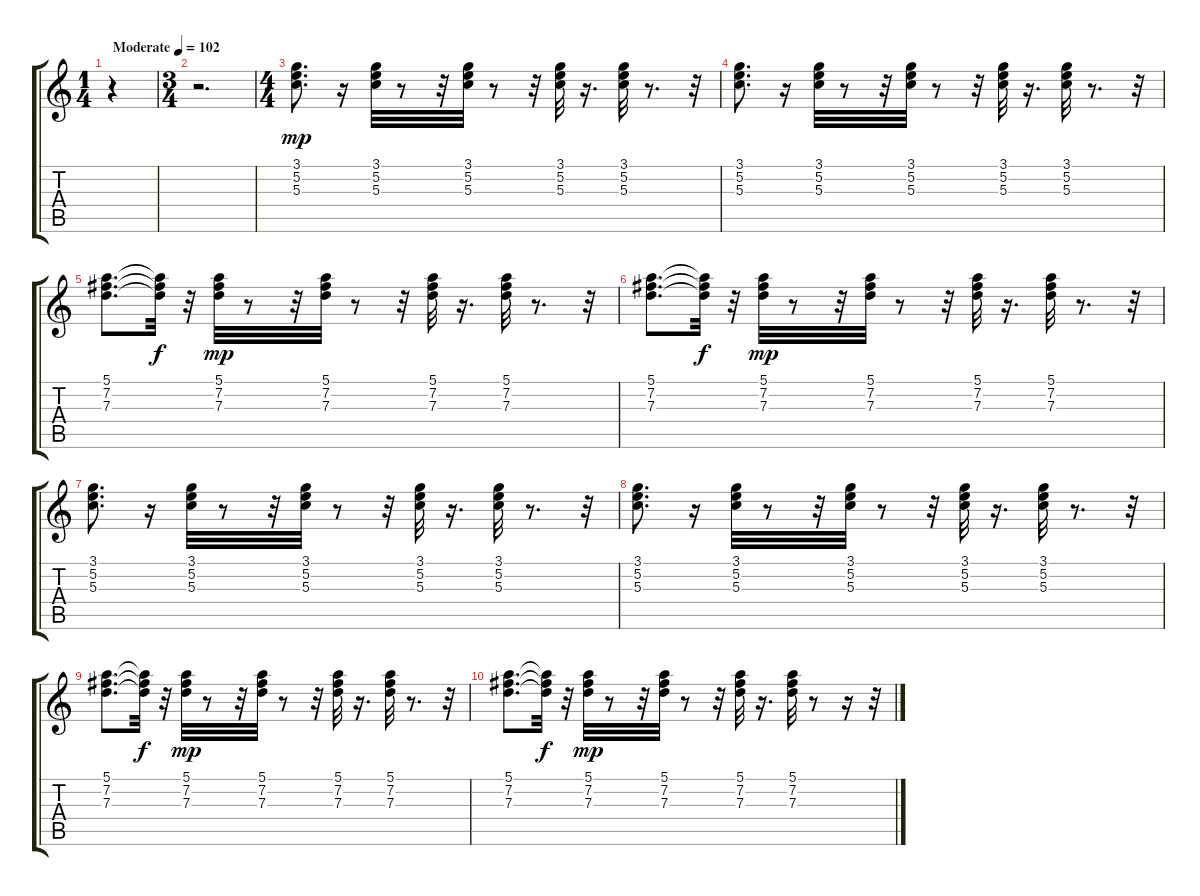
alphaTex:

\track "" {instrument electricguitarclean}
\staff {score tabs}
\tuning (E4 B3 G3 D3 A2 E2) {hide}
\ts (1 4)
\tempo (102 "Moderate")
\clef g2
\ks c
r.4{dy mp instrument electricguitarclean} |
\ts (3 4)
r.2{d} |
\ts (4 4)
(3.1 5.2 5.3).8{d} r.16 (3.1 5.2 5.3).32 r.8 r.32 (3.1 5.2 5.3).32 r.8 r.32 (3.1 5.2 5.3).32 r.16{d} (3.1 5.2 5.3).32 r.8{d} r.32 |
(3.1 5.2 5.3).8{d} r.16 (3.1 5.2 5.3).32 r.8 r.32 (3.1 5.2 5.3).32 r.8 r.32 (3.1 5.2 5.3).32 r.16{d} (3.1 5.2 5.3).32 r.8{d} r.32 |
(5.1 7.2 7.3).8{d} (5.1{t} 7.2{t} 7.3{t}).32{dy f} r.32 (5.1 7.2 7.3).32{dy mp} r.8 r.32 (5.1 7.2 7.3).32 r.8 r.32 (5.1 7.2 7.3).32 r.16{d} (5.1 7.2 7.3).32 r.8{d} r.32 |
(5.1 7.2 7.3).8{d} (5.1{t} 7.2{t} 7.3{t}).32{dy f} r.32 (5.1 7.2 7.3).32{dy mp} r.8 r.32 (5.1 7.2 7.3).32 r.8 r.32 (5.1 7.2 7.3).32 r.16{d} (5.1 7.2 7.3).32 r.8{d} r.32 |
(3.1 5.2 5.3).8{d} r.16 (3.1 5.2 5.3).32 r.8 r.32 (3.1 5.2 5.3).32 r.8 r.32 (3.1 5.2 5.3).32 r.16{d} (3.1 5.2 5.3).32 r.8{d} r.32 |
(3.1 5.2 5.3).8{d} r.16 (3.1 5.2 5.3).32 r.8 r.32 (3.1 5.2 5.3).32 r.8 r.32 (3.1 5.2 5.3).32 r.16{d} (3.1 5.2 5.3).32 r.8{d} r.32 |
(5.1 7.2 7.3).8{d} (5.1{t} 7.2{t} 7.3{t}).32{dy f} r.32 (5.1 7.2 7.3).32{dy mp} r.8 r.32 (5.1 7.2 7.3).32 r.8 r.32 (5.1 7.2 7.3).32 r.16{d} (5.1 7.2 7.3).32 r.8{d} r.32 |
(5.1 7.2 7.3).8{d} (5.1{t} 7.2{t} 7.3{t}).32{dy f} r.32 (5.1 7.2 7.3).32{dy mp} r.8 r.32 (5.1 7.2 7.3).32 r.8 r.32 (5.1 7.2 7.3).32 r.16{d} (5.1 7.2 7.3).32 r.8 r.16 r.32
